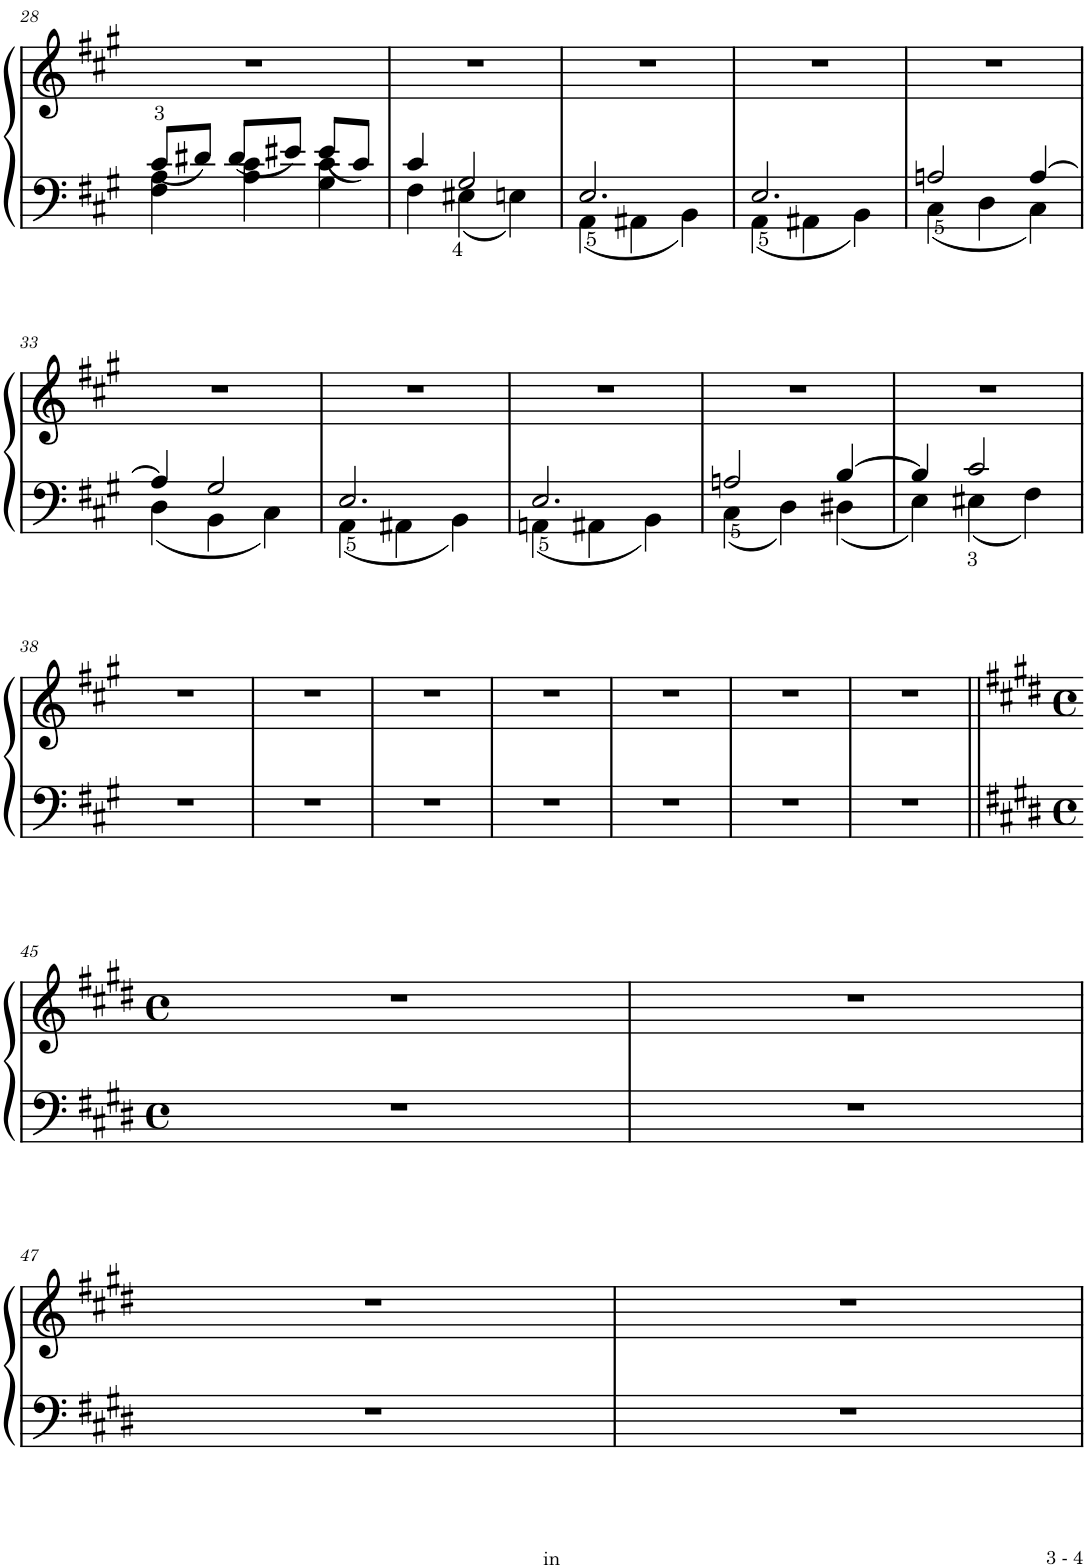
**kern	**kern
*part1	*part1
*staff2	*staff1
*I"Piano	*
*I'Pno.	*
!!LO:PB:g=z
*clefF4	*clefG2
*k[f#c#g#]	*k[f#c#g#]
*M3/4	*M3/4
=28	=28
*^	*
4F#\ 4A\	8c#/L	2.r
.	8d#X/J	.
4A\ 4c#\	8d#/L	.
.	8e#X/J	.
4G#\ 4c#\	8e#/L	.
.	8c#/J	.
=29	=29	=29
4c#/	4F#\	2.r
2G#/	4E#X\	.
.	4En\	.
=30	=30	=30
2.E/	4AA\	2.r
.	4AA#X\	.
.	4BB\	.
=31	=31	=31
2.E/	4AA\	2.r
.	4AA#X\	.
.	4BB\	.
=32	=32	=32
2An/	4C#\	2.r
.	4D\	.
[4A/	4C#\	.
!!LO:LB:g=z
=33	=33	=33
4A/]	4D\	2.r
2G#/	4BB\	.
.	4C#\	.
=34	=34	=34
2.E/	4AA\	2.r
.	4AA#X\	.
.	4BB\	.
=35	=35	=35
2.E/	4AAn\	2.r
.	4AA#X\	.
.	4BB\	.
=36	=36	=36
2An/	4C#\	2.r
.	4D\	.
[4B/	4D#X\	.
=37	=37	=37
4B/]	4E\	2.r
2c#/	4E#X\	.
.	4F#\	.
*v	*v	*
!!LO:LB:g=z
=38	=38
2.r	2.r
=39	=39
2.r	2.r
=40	=40
2.r	2.r
=41	=41
2.r	2.r
=42	=42
2.r	2.r
=43	=43
2.r	2.r
=44	=44
2.r	2.r
!!LO:LB:g=z
=45||	=45||
*k[f#c#g#d#]	*k[f#c#g#d#]
*M4/4	*M4/4
*met(c)	*met(c)
1r	1r
=46	=46
1r	1r
!!LO:LB:g=z
=47	=47
1r	1r
=48	=48
1r	1r
=	=
*-	*-
